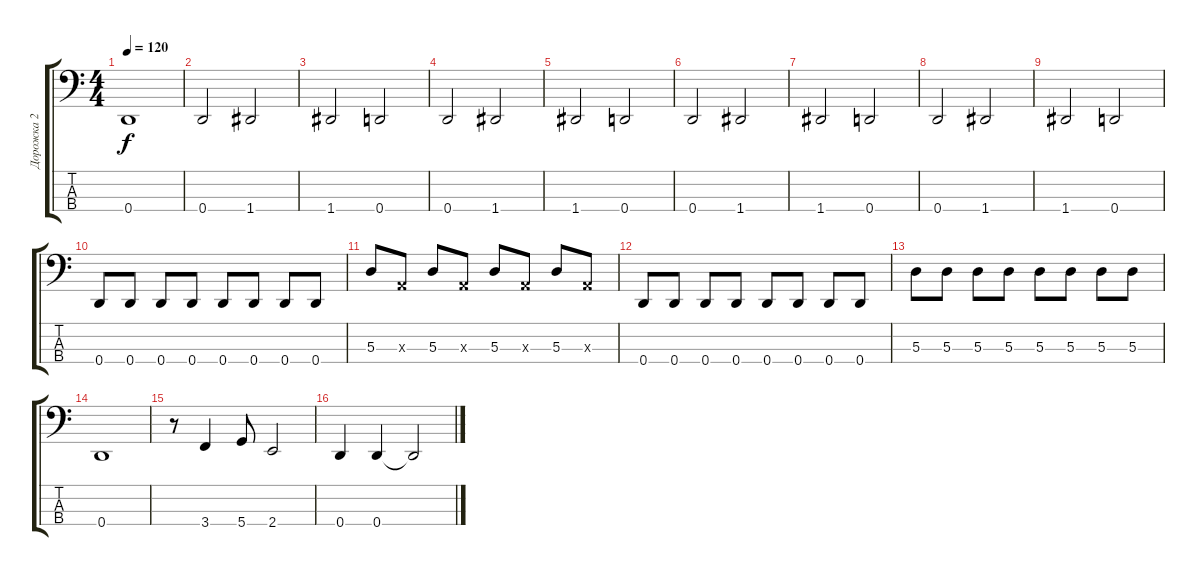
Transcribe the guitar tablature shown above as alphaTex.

\track ("Дорожка 2" "Дорожка 2") {instrument slapbass1}
\staff {score tabs}
\tuning (G2 D2 A1 D1) {hide}
\ts (4 4)
\tempo 120
\clef f4
\ks c
0.4.1{dy f} |
0.4.2 1.4.2 |
1.4.2 0.4.2 |
0.4.2 1.4.2 |
1.4.2 0.4.2 |
0.4.2 1.4.2 |
1.4.2 0.4.2 |
0.4.2 1.4.2 |
1.4.2 0.4.2 |
0.4.8 0.4.8 0.4.8 0.4.8 0.4.8 0.4.8 0.4.8 0.4.8 |
5.3.8 0.3{x}.8 5.3.8 0.3{x}.8 5.3.8 0.3{x}.8 5.3.8 0.3{x}.8 |
0.4.8 0.4.8 0.4.8 0.4.8 0.4.8 0.4.8 0.4.8 0.4.8 |
5.3.8 5.3.8 5.3.8 5.3.8 5.3.8 5.3.8 5.3.8 5.3.8 |
0.4.1 |
r.8 3.4.4 5.4.8 2.4.2 |
0.4.4 0.4.4 0.4{t}.2
